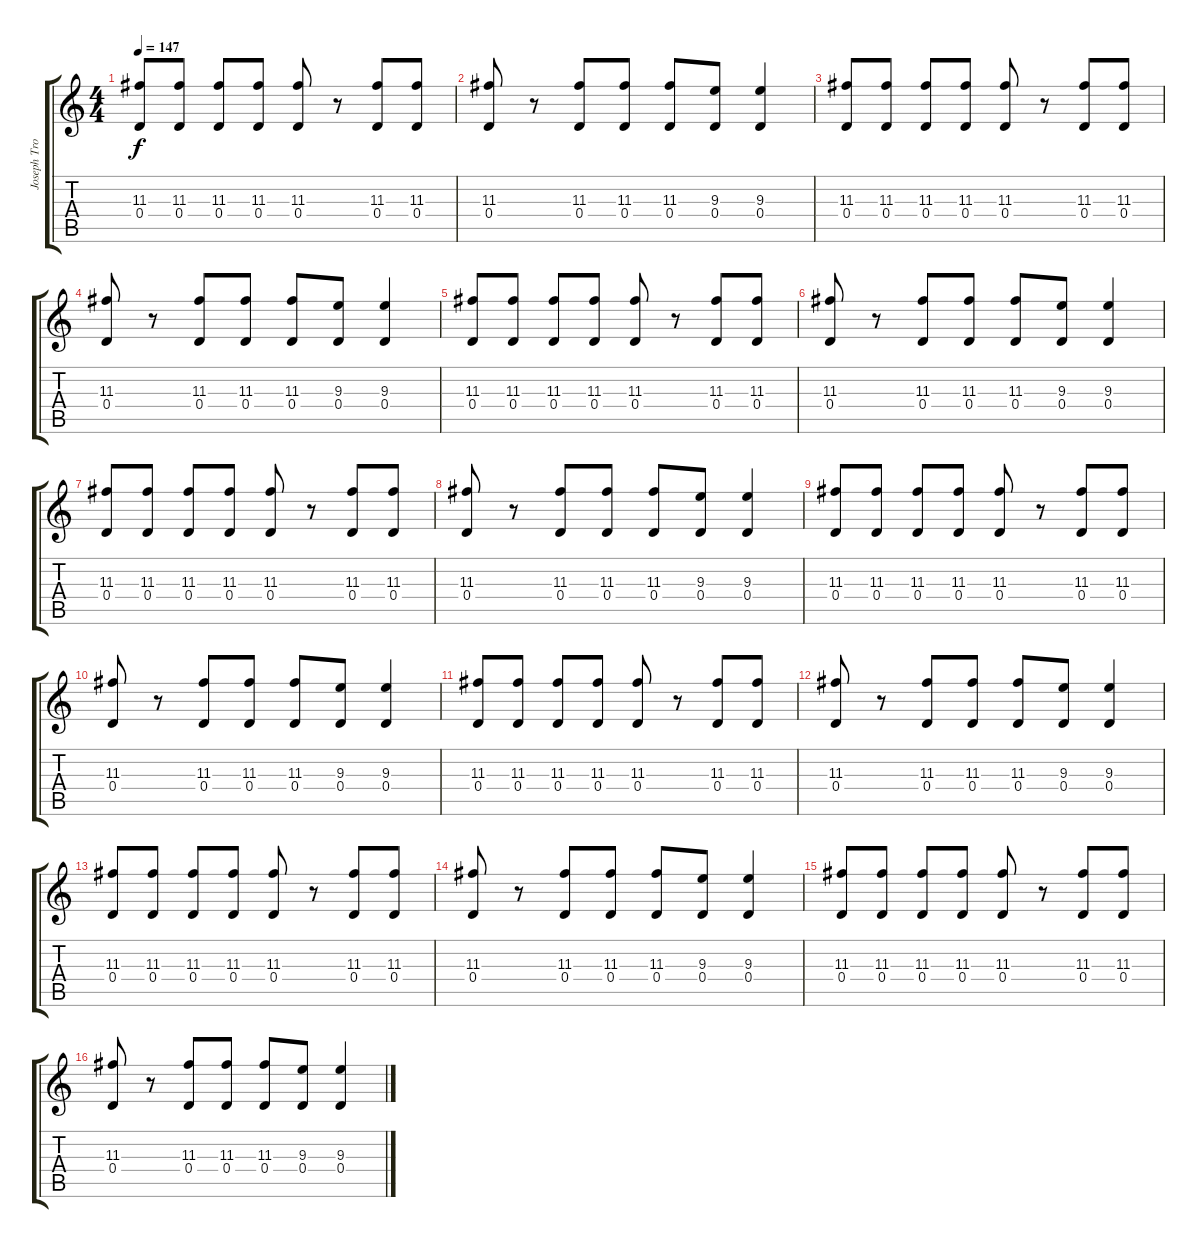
\track ("Joseph Trohman (Lead Guitar)" "Joseph Tro") {instrument overdrivenguitar}
\staff {score tabs}
\tuning (E4 B3 G3 D3 A2 D2) {hide}
\ts (4 4)
\tempo 147
\clef g2
\ks c
(11.3 0.4).8{dy f} (11.3 0.4).8 (11.3 0.4).8 (11.3 0.4).8 (11.3 0.4).8 r.8 (11.3 0.4).8 (11.3 0.4).8 |
(11.3 0.4).8 r.8 (11.3 0.4).8 (11.3 0.4).8 (11.3 0.4).8 (9.3 0.4).8 (9.3 0.4).4 |
(11.3 0.4).8 (11.3 0.4).8 (11.3 0.4).8 (11.3 0.4).8 (11.3 0.4).8 r.8 (11.3 0.4).8 (11.3 0.4).8 |
(11.3 0.4).8 r.8 (11.3 0.4).8 (11.3 0.4).8 (11.3 0.4).8 (9.3 0.4).8 (9.3 0.4).4 |
(11.3 0.4).8 (11.3 0.4).8 (11.3 0.4).8 (11.3 0.4).8 (11.3 0.4).8 r.8 (11.3 0.4).8 (11.3 0.4).8 |
(11.3 0.4).8 r.8 (11.3 0.4).8 (11.3 0.4).8 (11.3 0.4).8 (9.3 0.4).8 (9.3 0.4).4 |
(11.3 0.4).8 (11.3 0.4).8 (11.3 0.4).8 (11.3 0.4).8 (11.3 0.4).8 r.8 (11.3 0.4).8 (11.3 0.4).8 |
(11.3 0.4).8 r.8 (11.3 0.4).8 (11.3 0.4).8 (11.3 0.4).8 (9.3 0.4).8 (9.3 0.4).4 |
(11.3 0.4).8 (11.3 0.4).8 (11.3 0.4).8 (11.3 0.4).8 (11.3 0.4).8 r.8 (11.3 0.4).8 (11.3 0.4).8 |
(11.3 0.4).8 r.8 (11.3 0.4).8 (11.3 0.4).8 (11.3 0.4).8 (9.3 0.4).8 (9.3 0.4).4 |
(11.3 0.4).8 (11.3 0.4).8 (11.3 0.4).8 (11.3 0.4).8 (11.3 0.4).8 r.8 (11.3 0.4).8 (11.3 0.4).8 |
(11.3 0.4).8 r.8 (11.3 0.4).8 (11.3 0.4).8 (11.3 0.4).8 (9.3 0.4).8 (9.3 0.4).4 |
(11.3 0.4).8 (11.3 0.4).8 (11.3 0.4).8 (11.3 0.4).8 (11.3 0.4).8 r.8 (11.3 0.4).8 (11.3 0.4).8 |
(11.3 0.4).8 r.8 (11.3 0.4).8 (11.3 0.4).8 (11.3 0.4).8 (9.3 0.4).8 (9.3 0.4).4 |
(11.3 0.4).8 (11.3 0.4).8 (11.3 0.4).8 (11.3 0.4).8 (11.3 0.4).8 r.8 (11.3 0.4).8 (11.3 0.4).8 |
(11.3 0.4).8 r.8 (11.3 0.4).8 (11.3 0.4).8 (11.3 0.4).8 (9.3 0.4).8 (9.3 0.4).4
